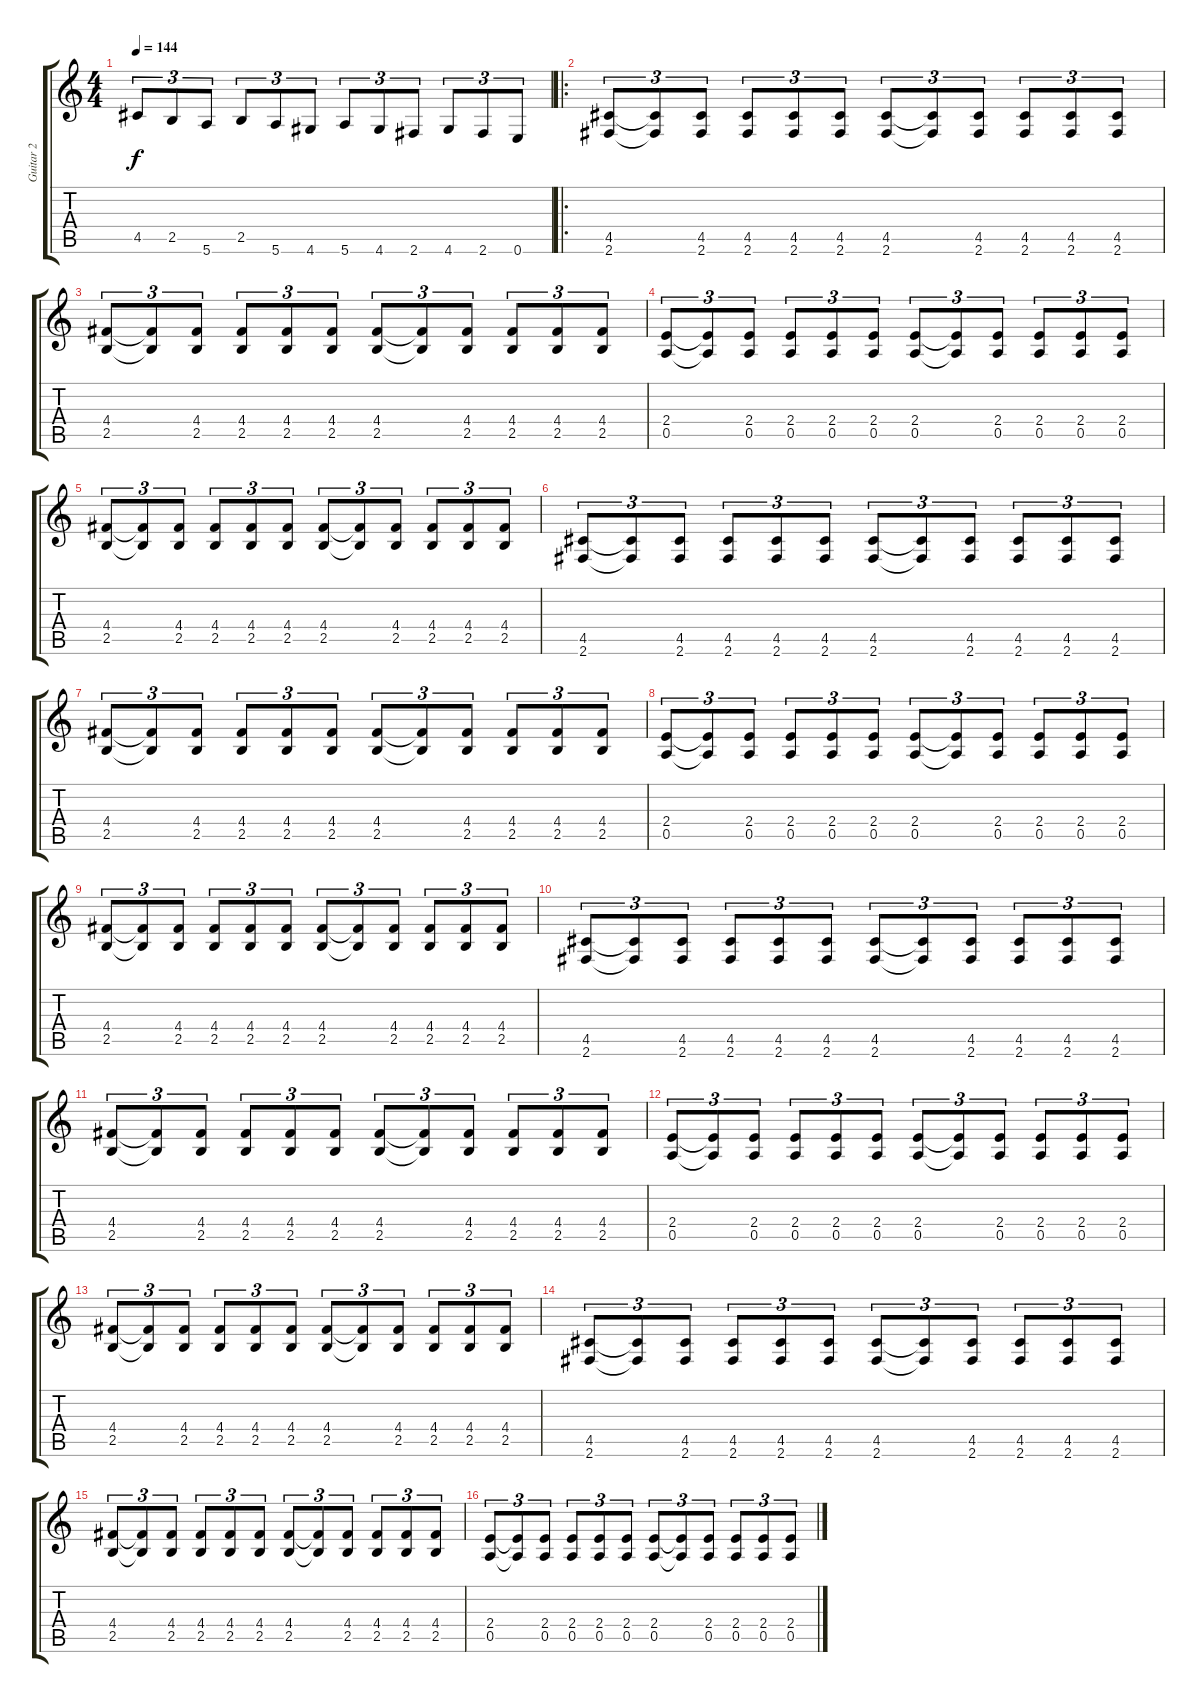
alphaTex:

\track ("Guitar 2" "Guitar 2") {instrument distortionguitar}
\staff {score tabs}
\tuning (E4 B3 G3 D3 A2 E2) {hide}
\ts (4 4)
\tempo 144
\clef g2
\ks c
4.5.8{tu (3 2) dy f} 2.5.8{tu (3 2)} 5.6.8{tu (3 2)} 2.5.8{tu (3 2)} 5.6.8{tu (3 2)} 4.6.8{tu (3 2)} 5.6.8{tu (3 2)} 4.6.8{tu (3 2)} 2.6.8{tu (3 2)} 4.6.8{tu (3 2)} 2.6.8{tu (3 2)} 0.6.8{tu (3 2)} |
\ro
(4.5 2.6).8{tu (3 2)} (4.5{t} 2.6{t}).8{tu (3 2)} (4.5 2.6).8{tu (3 2)} (4.5 2.6).8{tu (3 2)} (4.5 2.6).8{tu (3 2)} (4.5 2.6).8{tu (3 2)} (4.5 2.6).8{tu (3 2)} (4.5{t} 2.6{t}).8{tu (3 2)} (4.5 2.6).8{tu (3 2)} (4.5 2.6).8{tu (3 2)} (4.5 2.6).8{tu (3 2)} (4.5 2.6).8{tu (3 2)} |
(4.4 2.5).8{tu (3 2)} (4.4{t} 2.5{t}).8{tu (3 2)} (4.4 2.5).8{tu (3 2)} (4.4 2.5).8{tu (3 2)} (4.4 2.5).8{tu (3 2)} (4.4 2.5).8{tu (3 2)} (4.4 2.5).8{tu (3 2)} (4.4{t} 2.5{t}).8{tu (3 2)} (4.4 2.5).8{tu (3 2)} (4.4 2.5).8{tu (3 2)} (4.4 2.5).8{tu (3 2)} (4.4 2.5).8{tu (3 2)} |
(2.4 0.5).8{tu (3 2)} (2.4{t} 0.5{t}).8{tu (3 2)} (2.4 0.5).8{tu (3 2)} (2.4 0.5).8{tu (3 2)} (2.4 0.5).8{tu (3 2)} (2.4 0.5).8{tu (3 2)} (2.4 0.5).8{tu (3 2)} (2.4{t} 0.5{t}).8{tu (3 2)} (2.4 0.5).8{tu (3 2)} (2.4 0.5).8{tu (3 2)} (2.4 0.5).8{tu (3 2)} (2.4 0.5).8{tu (3 2)} |
(4.4 2.5).8{tu (3 2)} (4.4{t} 2.5{t}).8{tu (3 2)} (4.4 2.5).8{tu (3 2)} (4.4 2.5).8{tu (3 2)} (4.4 2.5).8{tu (3 2)} (4.4 2.5).8{tu (3 2)} (4.4 2.5).8{tu (3 2)} (4.4{t} 2.5{t}).8{tu (3 2)} (4.4 2.5).8{tu (3 2)} (4.4 2.5).8{tu (3 2)} (4.4 2.5).8{tu (3 2)} (4.4 2.5).8{tu (3 2)} |
(4.5 2.6).8{tu (3 2)} (4.5{t} 2.6{t}).8{tu (3 2)} (4.5 2.6).8{tu (3 2)} (4.5 2.6).8{tu (3 2)} (4.5 2.6).8{tu (3 2)} (4.5 2.6).8{tu (3 2)} (4.5 2.6).8{tu (3 2)} (4.5{t} 2.6{t}).8{tu (3 2)} (4.5 2.6).8{tu (3 2)} (4.5 2.6).8{tu (3 2)} (4.5 2.6).8{tu (3 2)} (4.5 2.6).8{tu (3 2)} |
(4.4 2.5).8{tu (3 2)} (4.4{t} 2.5{t}).8{tu (3 2)} (4.4 2.5).8{tu (3 2)} (4.4 2.5).8{tu (3 2)} (4.4 2.5).8{tu (3 2)} (4.4 2.5).8{tu (3 2)} (4.4 2.5).8{tu (3 2)} (4.4{t} 2.5{t}).8{tu (3 2)} (4.4 2.5).8{tu (3 2)} (4.4 2.5).8{tu (3 2)} (4.4 2.5).8{tu (3 2)} (4.4 2.5).8{tu (3 2)} |
(2.4 0.5).8{tu (3 2)} (2.4{t} 0.5{t}).8{tu (3 2)} (2.4 0.5).8{tu (3 2)} (2.4 0.5).8{tu (3 2)} (2.4 0.5).8{tu (3 2)} (2.4 0.5).8{tu (3 2)} (2.4 0.5).8{tu (3 2)} (2.4{t} 0.5{t}).8{tu (3 2)} (2.4 0.5).8{tu (3 2)} (2.4 0.5).8{tu (3 2)} (2.4 0.5).8{tu (3 2)} (2.4 0.5).8{tu (3 2)} |
(4.4 2.5).8{tu (3 2)} (4.4{t} 2.5{t}).8{tu (3 2)} (4.4 2.5).8{tu (3 2)} (4.4 2.5).8{tu (3 2)} (4.4 2.5).8{tu (3 2)} (4.4 2.5).8{tu (3 2)} (4.4 2.5).8{tu (3 2)} (4.4{t} 2.5{t}).8{tu (3 2)} (4.4 2.5).8{tu (3 2)} (4.4 2.5).8{tu (3 2)} (4.4 2.5).8{tu (3 2)} (4.4 2.5).8{tu (3 2)} |
(4.5 2.6).8{tu (3 2)} (4.5{t} 2.6{t}).8{tu (3 2)} (4.5 2.6).8{tu (3 2)} (4.5 2.6).8{tu (3 2)} (4.5 2.6).8{tu (3 2)} (4.5 2.6).8{tu (3 2)} (4.5 2.6).8{tu (3 2)} (4.5{t} 2.6{t}).8{tu (3 2)} (4.5 2.6).8{tu (3 2)} (4.5 2.6).8{tu (3 2)} (4.5 2.6).8{tu (3 2)} (4.5 2.6).8{tu (3 2)} |
(4.4 2.5).8{tu (3 2)} (4.4{t} 2.5{t}).8{tu (3 2)} (4.4 2.5).8{tu (3 2)} (4.4 2.5).8{tu (3 2)} (4.4 2.5).8{tu (3 2)} (4.4 2.5).8{tu (3 2)} (4.4 2.5).8{tu (3 2)} (4.4{t} 2.5{t}).8{tu (3 2)} (4.4 2.5).8{tu (3 2)} (4.4 2.5).8{tu (3 2)} (4.4 2.5).8{tu (3 2)} (4.4 2.5).8{tu (3 2)} |
(2.4 0.5).8{tu (3 2)} (2.4{t} 0.5{t}).8{tu (3 2)} (2.4 0.5).8{tu (3 2)} (2.4 0.5).8{tu (3 2)} (2.4 0.5).8{tu (3 2)} (2.4 0.5).8{tu (3 2)} (2.4 0.5).8{tu (3 2)} (2.4{t} 0.5{t}).8{tu (3 2)} (2.4 0.5).8{tu (3 2)} (2.4 0.5).8{tu (3 2)} (2.4 0.5).8{tu (3 2)} (2.4 0.5).8{tu (3 2)} |
(4.4 2.5).8{tu (3 2)} (4.4{t} 2.5{t}).8{tu (3 2)} (4.4 2.5).8{tu (3 2)} (4.4 2.5).8{tu (3 2)} (4.4 2.5).8{tu (3 2)} (4.4 2.5).8{tu (3 2)} (4.4 2.5).8{tu (3 2)} (4.4{t} 2.5{t}).8{tu (3 2)} (4.4 2.5).8{tu (3 2)} (4.4 2.5).8{tu (3 2)} (4.4 2.5).8{tu (3 2)} (4.4 2.5).8{tu (3 2)} |
(4.5 2.6).8{tu (3 2)} (4.5{t} 2.6{t}).8{tu (3 2)} (4.5 2.6).8{tu (3 2)} (4.5 2.6).8{tu (3 2)} (4.5 2.6).8{tu (3 2)} (4.5 2.6).8{tu (3 2)} (4.5 2.6).8{tu (3 2)} (4.5{t} 2.6{t}).8{tu (3 2)} (4.5 2.6).8{tu (3 2)} (4.5 2.6).8{tu (3 2)} (4.5 2.6).8{tu (3 2)} (4.5 2.6).8{tu (3 2)} |
(4.4 2.5).8{tu (3 2)} (4.4{t} 2.5{t}).8{tu (3 2)} (4.4 2.5).8{tu (3 2)} (4.4 2.5).8{tu (3 2)} (4.4 2.5).8{tu (3 2)} (4.4 2.5).8{tu (3 2)} (4.4 2.5).8{tu (3 2)} (4.4{t} 2.5{t}).8{tu (3 2)} (4.4 2.5).8{tu (3 2)} (4.4 2.5).8{tu (3 2)} (4.4 2.5).8{tu (3 2)} (4.4 2.5).8{tu (3 2)} |
(2.4 0.5).8{tu (3 2)} (2.4{t} 0.5{t}).8{tu (3 2)} (2.4 0.5).8{tu (3 2)} (2.4 0.5).8{tu (3 2)} (2.4 0.5).8{tu (3 2)} (2.4 0.5).8{tu (3 2)} (2.4 0.5).8{tu (3 2)} (2.4{t} 0.5{t}).8{tu (3 2)} (2.4 0.5).8{tu (3 2)} (2.4 0.5).8{tu (3 2)} (2.4 0.5).8{tu (3 2)} (2.4 0.5).8{tu (3 2)}
